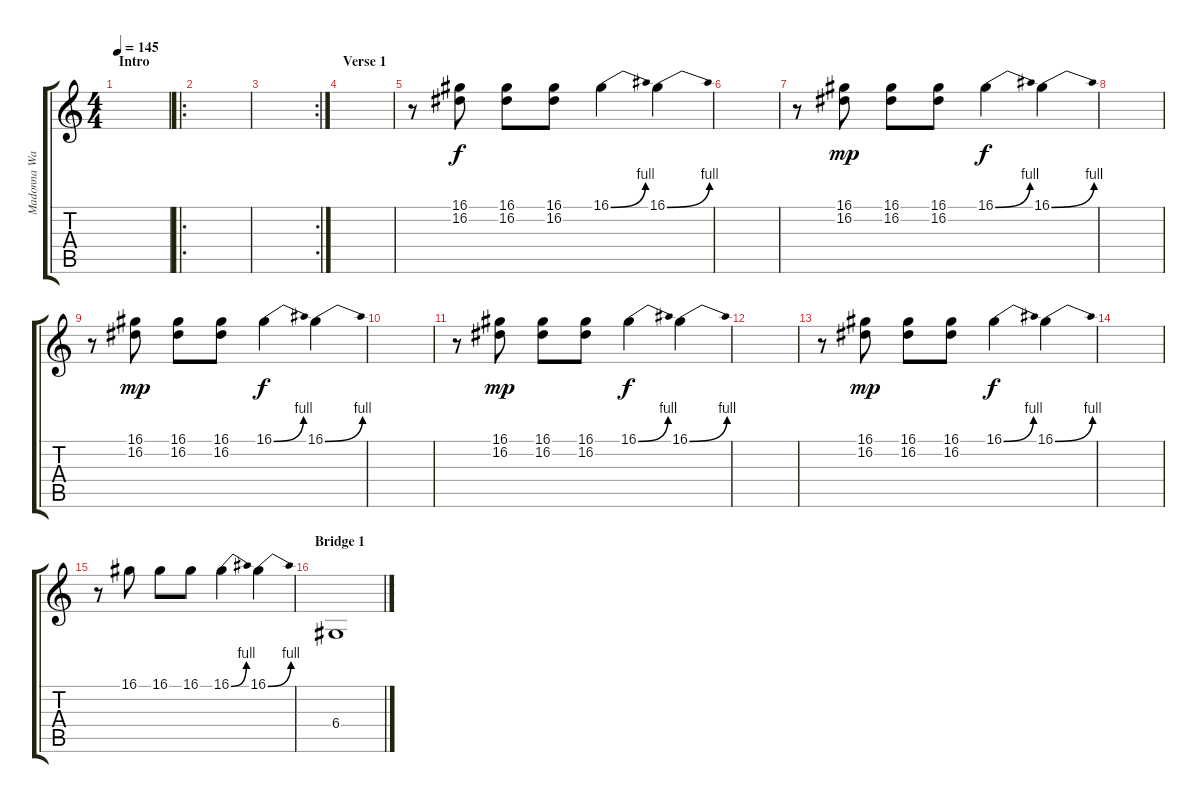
\track ("Madonna Wayne Gacy [Keyboard]" "Madonna Wa") {instrument lead2sawtooth}
\staff {score tabs}
\tuning (E4 B3 G3 D3 A2 D2) {hide}
\ts (4 4)
\section ("" "Intro")
\tempo 145
\clef g2
\ks c
|
\ro
|
\rc 2
|
\section ("" "Verse 1")
|
r.8{volume 7} (16.1 16.2).8 (16.1 16.2).8 (16.1 16.2).8 16.1{be (bend 0 0 60 4)}.4{dy f} 16.1{be (bend 0 0 60 4)}.4 |
|
r.8 (16.1 16.2).8{dy mp} (16.1 16.2).8 (16.1 16.2).8 16.1{be (bend 0 0 60 4)}.4{dy f} 16.1{be (bend 0 0 60 4)}.4 |
|
r.8 (16.1 16.2).8{dy mp} (16.1 16.2).8 (16.1 16.2).8 16.1{be (bend 0 0 60 4)}.4{dy f} 16.1{be (bend 0 0 60 4)}.4 |
|
r.8 (16.1 16.2).8{dy mp} (16.1 16.2).8 (16.1 16.2).8 16.1{be (bend 0 0 60 4)}.4{dy f} 16.1{be (bend 0 0 60 4)}.4 |
|
r.8 (16.1 16.2).8{dy mp} (16.1 16.2).8 (16.1 16.2).8 16.1{be (bend 0 0 60 4)}.4{dy f} 16.1{be (bend 0 0 60 4)}.4 |
|
r.8 16.1.8 16.1.8 16.1.8 16.1{be (bend 0 0 60 4)}.4 16.1{be (bend 0 0 60 4)}.4 |
\section ("" "Bridge 1")
6.4.1{volume 10}
